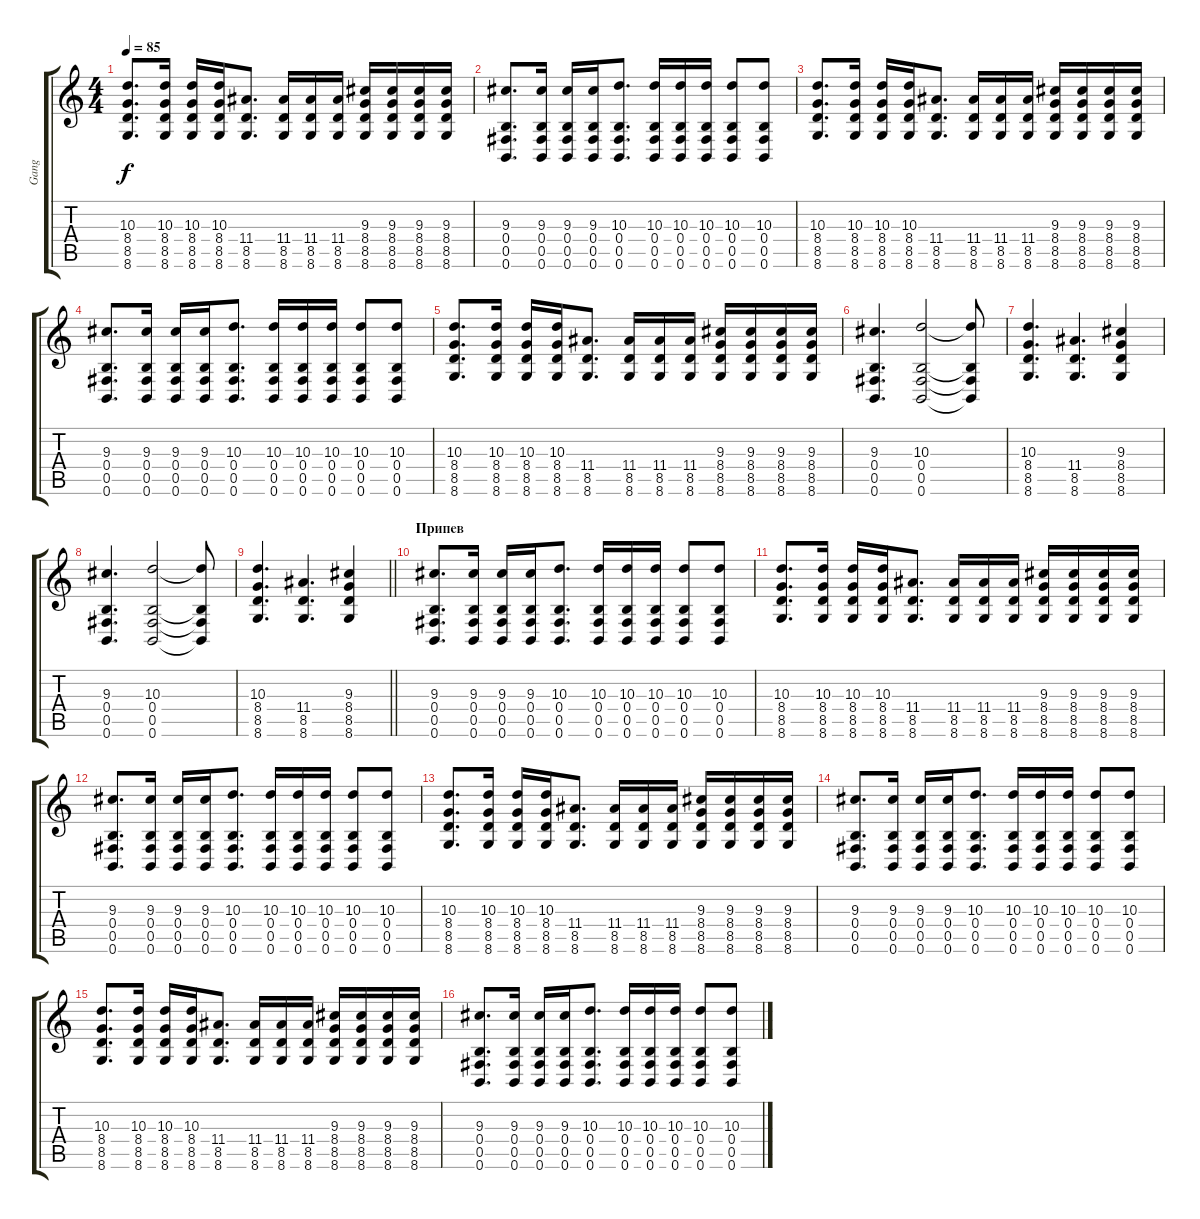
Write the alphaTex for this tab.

\track ("Gang" "Gang") {instrument distortionguitar}
\staff {score tabs}
\tuning (Db4 Ab3 E3 B2 Gb2 B1) {hide}
\ts (4 4)
\tempo 85
\clef g2
\ks c
(10.3 8.4 8.5 8.6).8{d dy f} (10.3 8.4 8.5 8.6).16 (10.3 8.4 8.5 8.6).16 (10.3 8.4 8.5 8.6).16 (11.4 8.5 8.6).8{d} (11.4 8.5 8.6).16 (11.4 8.5 8.6).16 (11.4 8.5 8.6).16 (9.3 8.4 8.5 8.6).16 (9.3 8.4 8.5 8.6).16 (9.3 8.4 8.5 8.6).16 (9.3 8.4 8.5 8.6).16 |
(9.3 0.4 0.5 0.6).8{d} (9.3 0.4 0.5 0.6).16 (9.3 0.4 0.5 0.6).16 (9.3 0.4 0.5 0.6).16 (10.3 0.4 0.5 0.6).8{d} (10.3 0.4 0.5 0.6).16 (10.3 0.4 0.5 0.6).16 (10.3 0.4 0.5 0.6).16 (10.3 0.4 0.5 0.6).8 (10.3 0.4 0.5 0.6).8 |
(10.3 8.4 8.5 8.6).8{d} (10.3 8.4 8.5 8.6).16 (10.3 8.4 8.5 8.6).16 (10.3 8.4 8.5 8.6).16 (11.4 8.5 8.6).8{d} (11.4 8.5 8.6).16 (11.4 8.5 8.6).16 (11.4 8.5 8.6).16 (9.3 8.4 8.5 8.6).16 (9.3 8.4 8.5 8.6).16 (9.3 8.4 8.5 8.6).16 (9.3 8.4 8.5 8.6).16 |
(9.3 0.4 0.5 0.6).8{d} (9.3 0.4 0.5 0.6).16 (9.3 0.4 0.5 0.6).16 (9.3 0.4 0.5 0.6).16 (10.3 0.4 0.5 0.6).8{d} (10.3 0.4 0.5 0.6).16 (10.3 0.4 0.5 0.6).16 (10.3 0.4 0.5 0.6).16 (10.3 0.4 0.5 0.6).8 (10.3 0.4 0.5 0.6).8 |
(10.3 8.4 8.5 8.6).8{d} (10.3 8.4 8.5 8.6).16 (10.3 8.4 8.5 8.6).16 (10.3 8.4 8.5 8.6).16 (11.4 8.5 8.6).8{d} (11.4 8.5 8.6).16 (11.4 8.5 8.6).16 (11.4 8.5 8.6).16 (9.3 8.4 8.5 8.6).16 (9.3 8.4 8.5 8.6).16 (9.3 8.4 8.5 8.6).16 (9.3 8.4 8.5 8.6).16 |
(9.3 0.4 0.5 0.6).4{d} (10.3 0.4 0.5 0.6).2 (10.3{t} 0.4{t} 0.5{t} 0.6{t}).8 |
(10.3 8.4 8.5 8.6).4{d} (11.4 8.5 8.6).4{d} (9.3 8.4 8.5 8.6).4 |
(9.3 0.4 0.5 0.6).4{d} (10.3 0.4 0.5 0.6).2 (10.3{t} 0.4{t} 0.5{t} 0.6{t}).8 |
\barLineRight lightlight
(10.3 8.4 8.5 8.6).4{d} (11.4 8.5 8.6).4{d} (9.3 8.4 8.5 8.6).4 |
\section ("" "Припев")
(9.3 0.4 0.5 0.6).8{d volume 16 instrument distortionguitar} (9.3 0.4 0.5 0.6).16 (9.3 0.4 0.5 0.6).16 (9.3 0.4 0.5 0.6).16 (10.3 0.4 0.5 0.6).8{d} (10.3 0.4 0.5 0.6).16 (10.3 0.4 0.5 0.6).16 (10.3 0.4 0.5 0.6).16 (10.3 0.4 0.5 0.6).8 (10.3 0.4 0.5 0.6).8 |
(10.3 8.4 8.5 8.6).8{d} (10.3 8.4 8.5 8.6).16 (10.3 8.4 8.5 8.6).16 (10.3 8.4 8.5 8.6).16 (11.4 8.5 8.6).8{d} (11.4 8.5 8.6).16 (11.4 8.5 8.6).16 (11.4 8.5 8.6).16 (9.3 8.4 8.5 8.6).16 (9.3 8.4 8.5 8.6).16 (9.3 8.4 8.5 8.6).16 (9.3 8.4 8.5 8.6).16 |
(9.3 0.4 0.5 0.6).8{d} (9.3 0.4 0.5 0.6).16 (9.3 0.4 0.5 0.6).16 (9.3 0.4 0.5 0.6).16 (10.3 0.4 0.5 0.6).8{d} (10.3 0.4 0.5 0.6).16 (10.3 0.4 0.5 0.6).16 (10.3 0.4 0.5 0.6).16 (10.3 0.4 0.5 0.6).8 (10.3 0.4 0.5 0.6).8 |
(10.3 8.4 8.5 8.6).8{d} (10.3 8.4 8.5 8.6).16 (10.3 8.4 8.5 8.6).16 (10.3 8.4 8.5 8.6).16 (11.4 8.5 8.6).8{d} (11.4 8.5 8.6).16 (11.4 8.5 8.6).16 (11.4 8.5 8.6).16 (9.3 8.4 8.5 8.6).16 (9.3 8.4 8.5 8.6).16 (9.3 8.4 8.5 8.6).16 (9.3 8.4 8.5 8.6).16 |
(9.3 0.4 0.5 0.6).8{d} (9.3 0.4 0.5 0.6).16 (9.3 0.4 0.5 0.6).16 (9.3 0.4 0.5 0.6).16 (10.3 0.4 0.5 0.6).8{d} (10.3 0.4 0.5 0.6).16 (10.3 0.4 0.5 0.6).16 (10.3 0.4 0.5 0.6).16 (10.3 0.4 0.5 0.6).8 (10.3 0.4 0.5 0.6).8 |
(10.3 8.4 8.5 8.6).8{d} (10.3 8.4 8.5 8.6).16 (10.3 8.4 8.5 8.6).16 (10.3 8.4 8.5 8.6).16 (11.4 8.5 8.6).8{d} (11.4 8.5 8.6).16 (11.4 8.5 8.6).16 (11.4 8.5 8.6).16 (9.3 8.4 8.5 8.6).16 (9.3 8.4 8.5 8.6).16 (9.3 8.4 8.5 8.6).16 (9.3 8.4 8.5 8.6).16 |
(9.3 0.4 0.5 0.6).8{d} (9.3 0.4 0.5 0.6).16 (9.3 0.4 0.5 0.6).16 (9.3 0.4 0.5 0.6).16 (10.3 0.4 0.5 0.6).8{d} (10.3 0.4 0.5 0.6).16 (10.3 0.4 0.5 0.6).16 (10.3 0.4 0.5 0.6).16 (10.3 0.4 0.5 0.6).8 (10.3 0.4 0.5 0.6).8
